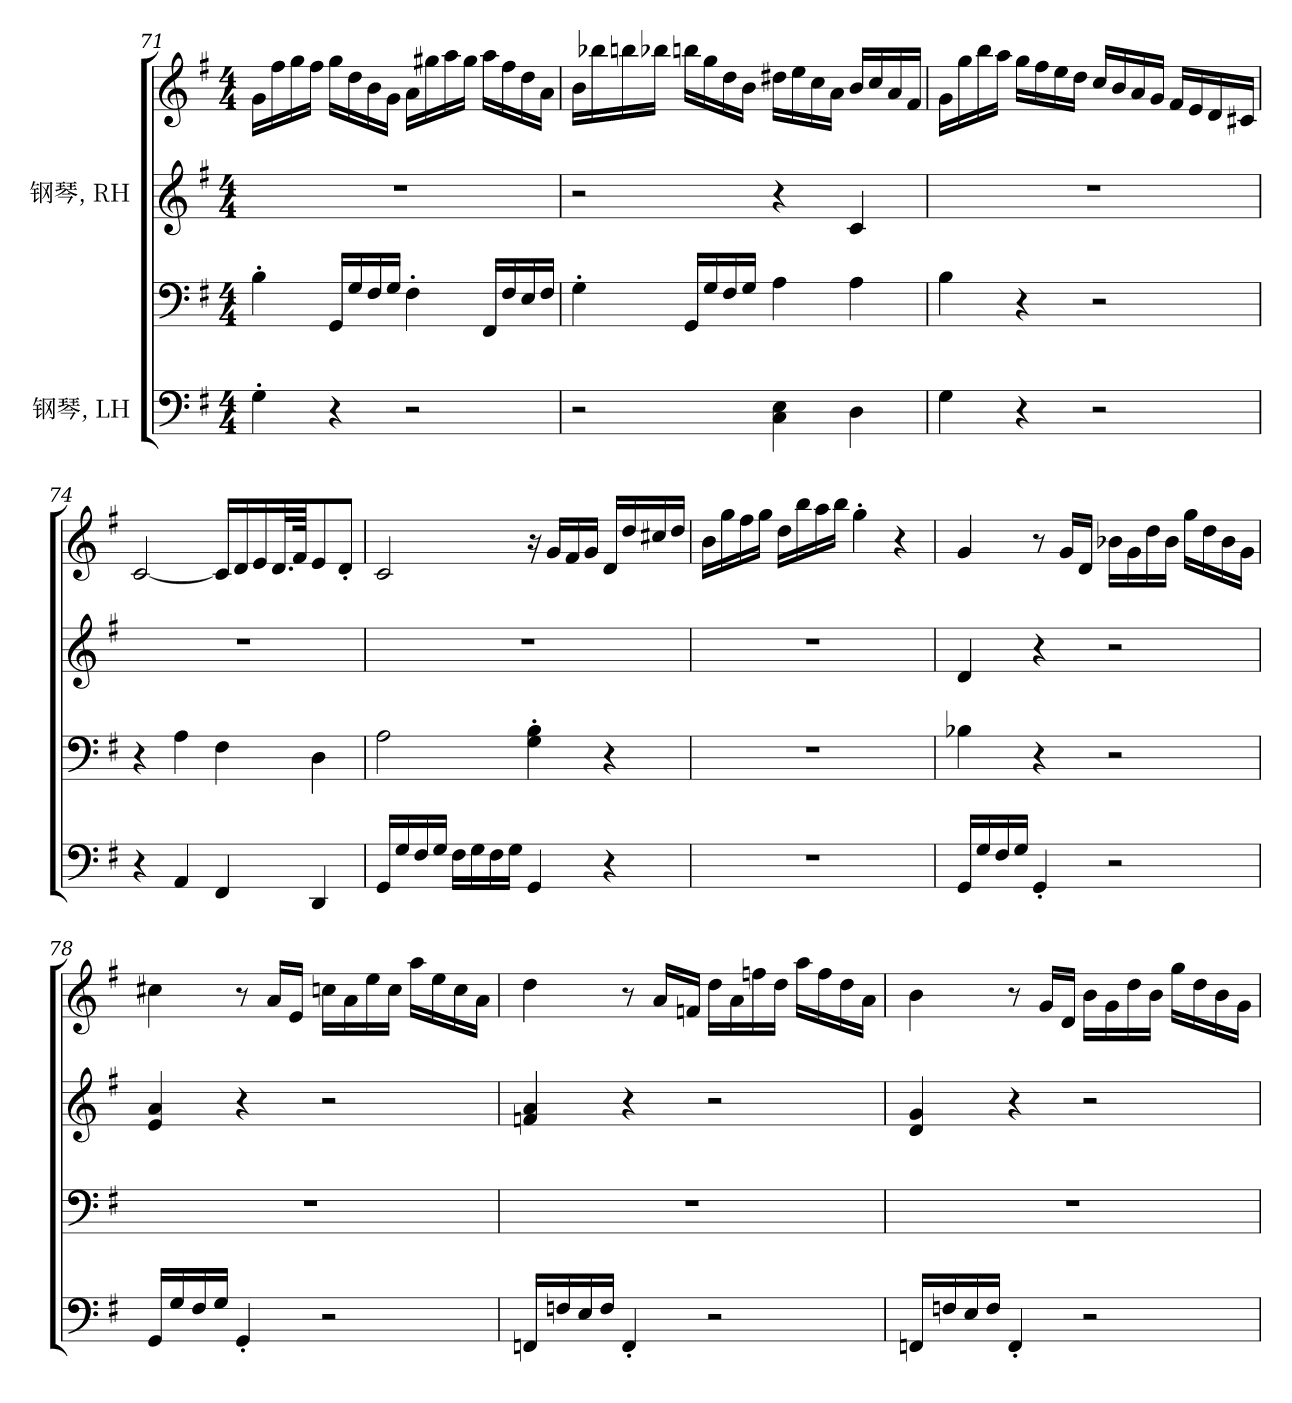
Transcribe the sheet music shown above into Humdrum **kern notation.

**kern	**kern	**kern	**kern
*part2	*part2	*part1	*part1
*staff4	*staff3	*staff2	*staff1
*I"钢琴, LH	*	*I"钢琴, RH	*
*clefF4	*clefF4	*clefG2	*clefG2
*k[f#]	*k[f#]	*k[f#]	*k[f#]
*M4/4	*M4/4	*M4/4	*M4/4
=71	=71	=71	=71
4G'\	4B'\	1r	16g\LL
.	.	.	16ff#\
.	.	.	16gg\
.	.	.	16ff#\JJ
4r	16GG/LL	.	16gg\LL
.	16G/	.	16dd\
.	16F#/	.	16b\
.	16G/JJ	.	16g\JJ
2r	4F#'\	.	16a\LL
.	.	.	16gg#X\
.	.	.	16aa\
.	.	.	16gg#\JJ
.	16FF#/LL	.	16aa\LL
.	16F#/	.	16ff#\
.	16E/	.	16dd\
.	16F#/JJ	.	16a\JJ
!!LO:LB:g=z
=72	=72	=72	=72
2r	4G'\	2r	16b\LL
.	.	.	16bb-X\
.	.	.	16bbn\
.	.	.	16bb-X\JJ
.	16GG/LL	.	16bbn\LL
.	16G/	.	16gg\
.	16F#/	.	16dd\
.	16G/JJ	.	16b\JJ
4C\ 4E\	4A\	4r	16dd#X\LL
.	.	.	16ee\
.	.	.	16cc\
.	.	.	16a\JJ
4D\	4A\	4c/	16b/LL
.	.	.	16cc/
.	.	.	16a/
.	.	.	16f#/JJ
=73	=73	=73	=73
4G\	4B\	1r	16g\LL
.	.	.	16gg\
.	.	.	16bb\
.	.	.	16aa\JJ
4r	4r	.	16gg\LL
.	.	.	16ff#\
.	.	.	16ee\
.	.	.	16dd\JJ
2r	2r	.	16cc/LL
.	.	.	16b/
.	.	.	16a/
.	.	.	16g/JJ
.	.	.	16f#/LL
.	.	.	16e/
.	.	.	16d/
.	.	.	16c#X/JJ
!!LO:LB:g=z
=74	=74	=74	=74
4r	4r	1r	[2c/
4AA/	4A\	.	.
4FF#/	4F#\	.	16c/LL]
.	.	.	16d/
.	.	.	16e/
.	.	.	32.d/L
.	.	.	64f#/JJK
4DD/	4D\	.	8e/
.	.	.	8d'/J
=75	=75	=75	=75
16GG/LL	2A\	1r	2c/
16G/	.	.	.
16F#/	.	.	.
16G/JJ	.	.	.
16F#\LL	.	.	.
16G\	.	.	.
16F#\	.	.	.
16G\JJ	.	.	.
4GG/	4G\' 4B\'	.	16r
.	.	.	16g/LL
.	.	.	16f#/
.	.	.	16g/JJ
4r	4r	.	16d/LL
.	.	.	16dd/
.	.	.	16cc#X/
.	.	.	16dd/JJ
=76	=76	=76	=76
1r	1r	1r	16b\LL
.	.	.	16gg\
.	.	.	16ff#\
.	.	.	16gg\JJ
.	.	.	16dd\LL
.	.	.	16bb\
.	.	.	16aa\
.	.	.	16bb\JJ
.	.	.	4gg'\
.	.	.	4r
!!LO:PB:g=z
=77	=77	=77	=77
16GG/LL	4B-X\	4d/	4g/
16G/	.	.	.
16F#/	.	.	.
16G/JJ	.	.	.
4GG'/	4r	4r	8r
.	.	.	16g/LL
.	.	.	16d/JJ
2r	2r	2r	16b-X\LL
.	.	.	16g\
.	.	.	16dd\
.	.	.	16b-\JJ
.	.	.	16gg\LL
.	.	.	16dd\
.	.	.	16b-\
.	.	.	16g\JJ
=78	=78	=78	=78
16GG/LL	1r	4e/ 4a/	4cc#X\
16G/	.	.	.
16F#/	.	.	.
16G/JJ	.	.	.
4GG'/	.	4r	8r
.	.	.	16a/LL
.	.	.	16e/JJ
2r	.	2r	16ccn\LL
.	.	.	16a\
.	.	.	16ee\
.	.	.	16cc\JJ
.	.	.	16aa\LL
.	.	.	16ee\
.	.	.	16cc\
.	.	.	16a\JJ
!!LO:LB:g=z
=79	=79	=79	=79
16FFn/LL	1r	4fn/ 4a/	4dd\
16Fn/	.	.	.
16E/	.	.	.
16F/JJ	.	.	.
4FF'/	.	4r	8r
.	.	.	16a/LL
.	.	.	16fn/JJ
2r	.	2r	16dd\LL
.	.	.	16a\
.	.	.	16ffn\
.	.	.	16dd\JJ
.	.	.	16aa\LL
.	.	.	16ff\
.	.	.	16dd\
.	.	.	16a\JJ
=80	=80	=80	=80
16FFn/LL	1r	4d/ 4g/	4b\
16Fn/	.	.	.
16E/	.	.	.
16F/JJ	.	.	.
4FF'/	.	4r	8r
.	.	.	16g/LL
.	.	.	16d/JJ
2r	.	2r	16b\LL
.	.	.	16g\
.	.	.	16dd\
.	.	.	16b\JJ
.	.	.	16gg\LL
.	.	.	16dd\
.	.	.	16b\
.	.	.	16g\JJ
=	=	=	=
*-	*-	*-	*-
